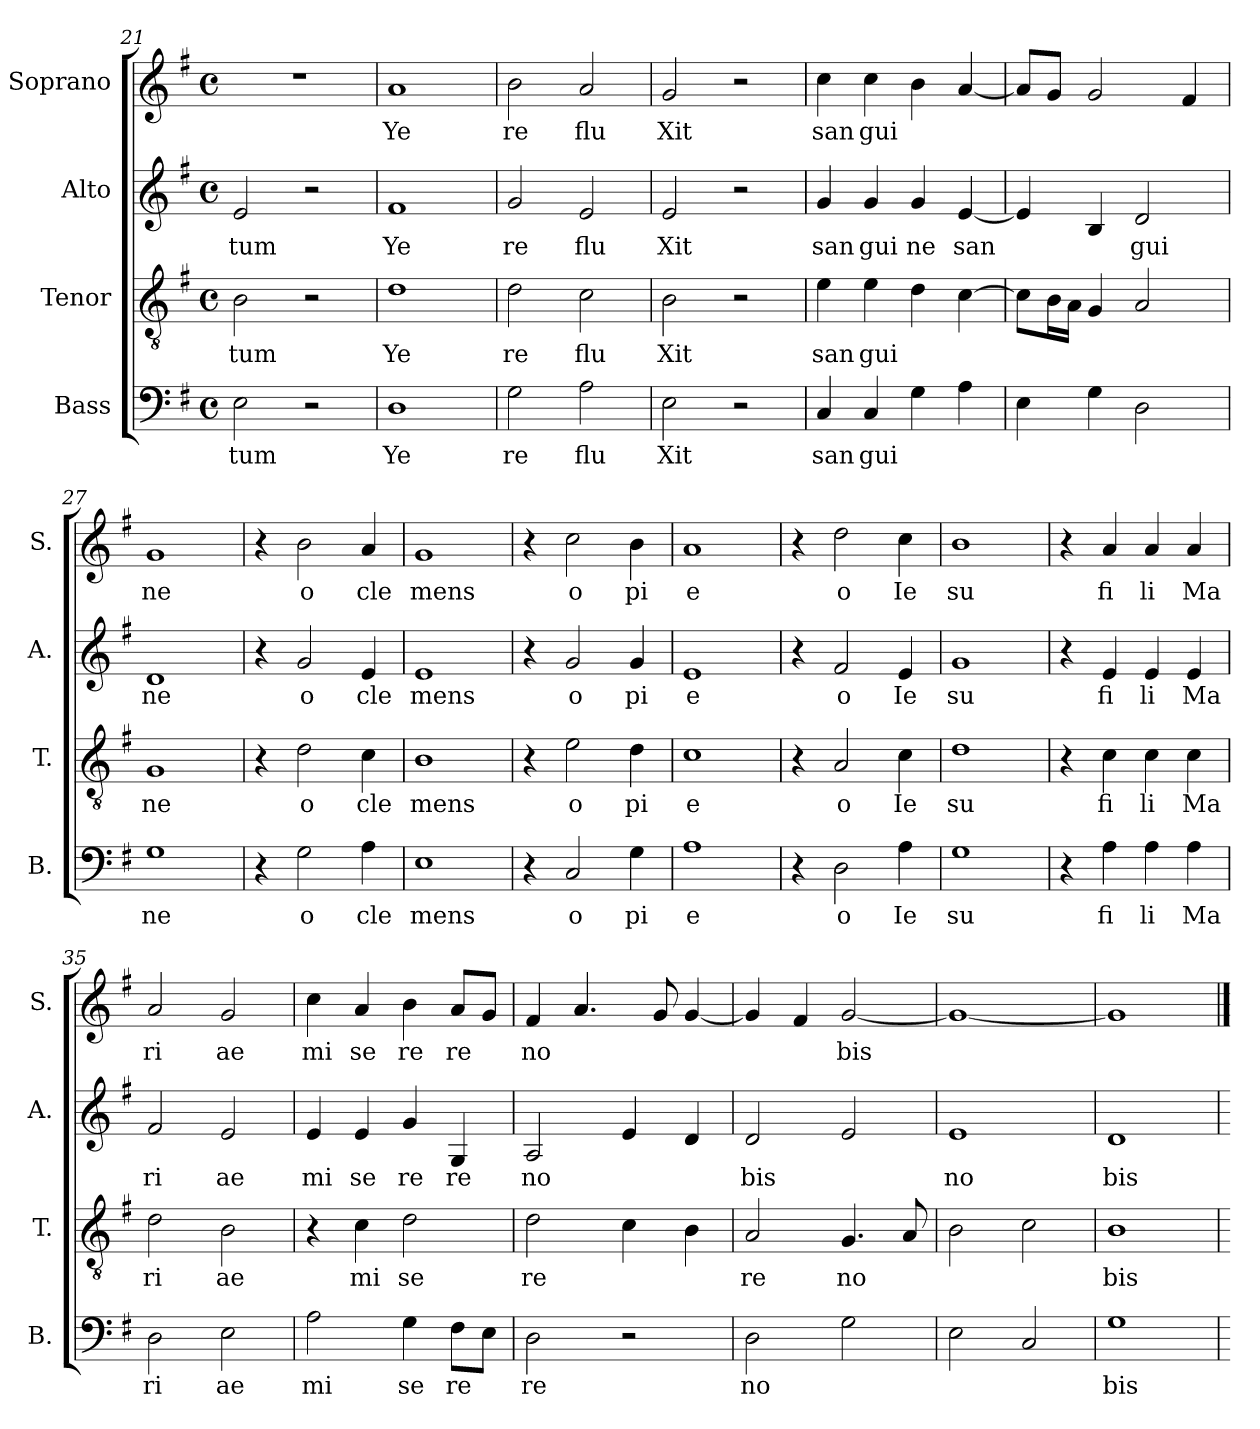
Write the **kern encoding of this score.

**kern	**text	**kern	**text	**kern	**text	**kern	**text
*part4	*part4	*part3	*part3	*part2	*part2	*part1	*part1
*staff4	*staff4	*staff3	*staff3	*staff2	*staff2	*staff1	*staff1
*I"Bass	*	*I"Tenor	*	*I"Alto	*	*I"Soprano	*
*I'B.	*	*I'T.	*	*I'A.	*	*I'S.	*
*clefF4	*	*clefGv2	*	*clefG2	*	*clefG2	*
*k[f#]	*	*k[f#]	*	*k[f#]	*	*k[f#]	*
*G:	*	*G:	*	*G:	*	*G:	*
*M4/4	*	*M4/4	*	*M4/4	*	*M4/4	*
*met(c)	*	*met(c)	*	*met(c)	*	*met(c)	*
=21	=21	=21	=21	=21	=21	=21	=21
!	!LO:LY:b:cj	!	!LO:LY:b:cj	!	!LO:LY:b:cj	!	!
2E\	tum	2B\	tum	2e/	tum	1r	.
2r	.	2r	.	2r	.	.	.
!!LO:PB:g=z
=22	=22	=22	=22	=22	=22	=22	=22
!	!LO:LY:b:rj	!	!LO:LY:b:rj	!	!LO:LY:b:rj	!	!LO:LY:b:rj
1D	Ye	1d	Ye	1f#	Ye	1a	Ye
=23	=23	=23	=23	=23	=23	=23	=23
!	!LO:LY:b:cj	!	!LO:LY:b:cj	!	!LO:LY:b:cj	!	!LO:LY:b:cj
2G\	re	2d\	re	2g/	re	2b\	re
!	!LO:LY:b:cj	!	!LO:LY:b:cj	!	!LO:LY:b:cj	!	!LO:LY:b:cj
2A\	flu	2c\	flu	2e/	flu	2a/	flu
=24	=24	=24	=24	=24	=24	=24	=24
!	!LO:LY:b:cj	!	!LO:LY:b:cj	!	!LO:LY:b:cj	!	!LO:LY:b:cj
2E\	Xit	2B\	Xit	2e/	Xit	2g/	Xit
2r	.	2r	.	2r	.	2r	.
=25	=25	=25	=25	=25	=25	=25	=25
!	!LO:LY:b:cj	!	!LO:LY:b:cj	!	!LO:LY:b:cj	!	!LO:LY:b:cj
4C/	san	4e\	san	4g/	san	4cc\	san
!	!LO:LY:b:cj	!	!LO:LY:b:cj	!	!LO:LY:b:cj	!	!LO:LY:b:cj
4C/	gui	4e\	gui	4g/	gui	4cc\	gui
!	!	!	!	!	!LO:LY:b:cj	!	!
4G\	.	4d\	.	4g/	ne	4b\	.
!	!	!	!	!	!LO:LY:b:cj	!	!
4A\	.	[>4c\	.	[<4e/	san	[<4a/	.
=26	=26	=26	=26	=26	=26	=26	=26
4E\	.	8c\L]	.	4e/]	.	8a/L]	.
.	.	16B\	.	.	.	8g/J	.
.	.	16A\J	.	.	.	.	.
4G\	.	4G/	.	4B/	.	2g/	.
!	!	!	!	!	!LO:LY:b:cj	!	!
2D\	.	2A/	.	2d/	gui	.	.
.	.	.	.	.	.	4f#/	.
=27	=27	=27	=27	=27	=27	=27	=27
!	!LO:LY:b:cj	!	!LO:LY:b:cj	!	!LO:LY:b:cj	!	!LO:LY:b:cj
1G	ne	1G	ne	1d	ne	1g	ne
!!LO:LB:g=z
=28	=28	=28	=28	=28	=28	=28	=28
4r	.	4r	.	4r	.	4r	.
!	!LO:LY:b:cj	!	!LO:LY:b:cj	!	!LO:LY:b:cj	!	!LO:LY:b:cj
2G\	o	2d\	o	2g/	o	2b\	o
!	!LO:LY:b:cj	!	!LO:LY:b:cj	!	!LO:LY:b:cj	!	!LO:LY:b:cj
4A\	cle	4c\	cle	4e/	cle	4a/	cle
=29	=29	=29	=29	=29	=29	=29	=29
!	!LO:LY:b:cj	!	!LO:LY:b:cj	!	!LO:LY:b:cj	!	!LO:LY:b:cj
1E	mens	1B	mens	1e	mens	1g	mens
=30	=30	=30	=30	=30	=30	=30	=30
4r	.	4r	.	4r	.	4r	.
!	!LO:LY:b:cj	!	!LO:LY:b:cj	!	!LO:LY:b:cj	!	!LO:LY:b:cj
2C/	o	2e\	o	2g/	o	2cc\	o
!	!LO:LY:b:cj	!	!LO:LY:b:cj	!	!LO:LY:b:cj	!	!LO:LY:b:cj
4G\	pi	4d\	pi	4g/	pi	4b\	pi
=31	=31	=31	=31	=31	=31	=31	=31
!	!LO:LY:b:rj	!	!LO:LY:b:rj	!	!LO:LY:b:rj	!	!LO:LY:b:rj
1A	e	1c	e	1e	e	1a	e
=32	=32	=32	=32	=32	=32	=32	=32
4r	.	4r	.	4r	.	4r	.
!	!LO:LY:b:cj	!	!LO:LY:b:cj	!	!LO:LY:b:cj	!	!LO:LY:b:cj
2D\	o	2A/	o	2f#/	o	2dd\	o
!	!LO:LY:b:cj	!	!LO:LY:b:cj	!	!LO:LY:b:cj	!	!LO:LY:b:cj
4A\	Ie	4c\	Ie	4e/	Ie	4cc\	Ie
=33	=33	=33	=33	=33	=33	=33	=33
!	!LO:LY:b:cj	!	!LO:LY:b:cj	!	!LO:LY:b:cj	!	!LO:LY:b:cj
1G	su	1d	su	1g	su	1b	su
=34	=34	=34	=34	=34	=34	=34	=34
4r	.	4r	.	4r	.	4r	.
!	!LO:LY:b:cj	!	!LO:LY:b:cj	!	!LO:LY:b:cj	!	!LO:LY:b:cj
4A\	fi	4c\	fi	4e/	fi	4a/	fi
!	!LO:LY:b:cj	!	!LO:LY:b:cj	!	!LO:LY:b:cj	!	!LO:LY:b:cj
4A\	li	4c\	li	4e/	li	4a/	li
!	!LO:LY:b:cj	!	!LO:LY:b:cj	!	!LO:LY:b:cj	!	!LO:LY:b:cj
4A\	Ma	4c\	Ma	4e/	Ma	4a/	Ma
!!LO:LB:g=z
=35	=35	=35	=35	=35	=35	=35	=35
!	!LO:LY:b:cj	!	!LO:LY:b:cj	!	!LO:LY:b:cj	!	!LO:LY:b:cj
2D\	ri	2d\	ri	2f#/	ri	2a/	ri
!	!LO:LY:b:cj	!	!LO:LY:b:cj	!	!LO:LY:b:cj	!	!LO:LY:b:cj
2E\	ae	2B\	ae	2e/	ae	2g/	ae
=36	=36	=36	=36	=36	=36	=36	=36
!	!LO:LY:b:cj	!	!	!	!LO:LY:b:cj	!	!LO:LY:b:cj
2A\	mi	4r	.	4e/	mi	4cc\	mi
!	!	!	!LO:LY:b:cj	!	!LO:LY:b:cj	!	!LO:LY:b:cj
.	.	4c\	mi	4e/	se	4a/	se
!	!LO:LY:b:cj	!	!LO:LY:b:cj	!	!LO:LY:b:cj	!	!LO:LY:b:cj
4G\	se	2d\	se	4g/	re	4b\	re
!	!LO:LY:b:cj	!	!	!	!LO:LY:b:cj	!	!LO:LY:b:cj
8F#\L	re	.	.	4G/	re	8a/L	re
8E\J	.	.	.	.	.	8g/J	.
=37	=37	=37	=37	=37	=37	=37	=37
!	!LO:LY:b:cj	!	!LO:LY:b:cj	!	!LO:LY:b:cj	!	!LO:LY:b:cj
2D\	re	2d\	re	2A/	no	4f#/	no
.	.	.	.	.	.	4.a/	.
2r	.	4c\	.	4e/	.	.	.
.	.	.	.	.	.	8g/	.
.	.	4B\	.	4d/	.	[<4g/	.
=38	=38	=38	=38	=38	=38	=38	=38
!	!LO:LY:b:cj	!	!LO:LY:b:cj	!	!LO:LY:b:cj	!	!
2D\	no	2A/	re	2d/	bis	4g/]	.
.	.	.	.	.	.	4f#/	.
!	!	!	!LO:LY:b:cj	!	!	!	!LO:LY:b:cj
2G\	.	4.G/	no	2e/	.	[<2g/	bis
.	.	8A/	.	.	.	.	.
=39	=39	=39	=39	=39	=39	=39	=39
!	!	!	!	!	!LO:LY:b:cj	!	!
2E\	.	2B\	.	1e	no	1g_<	.
2C/	.	2c\	.	.	.	.	.
=40	=40	=40	=40	=40	=40	=40	=40
!	!LO:LY:b:cj	!	!LO:LY:b:cj	!	!LO:LY:b:cj	!	!
1G	bis	1B	bis	1d	bis	1g]	.
=	==	=	==	=	==	==	==
*-	*-	*-	*-	*-	*-	*-	*-
